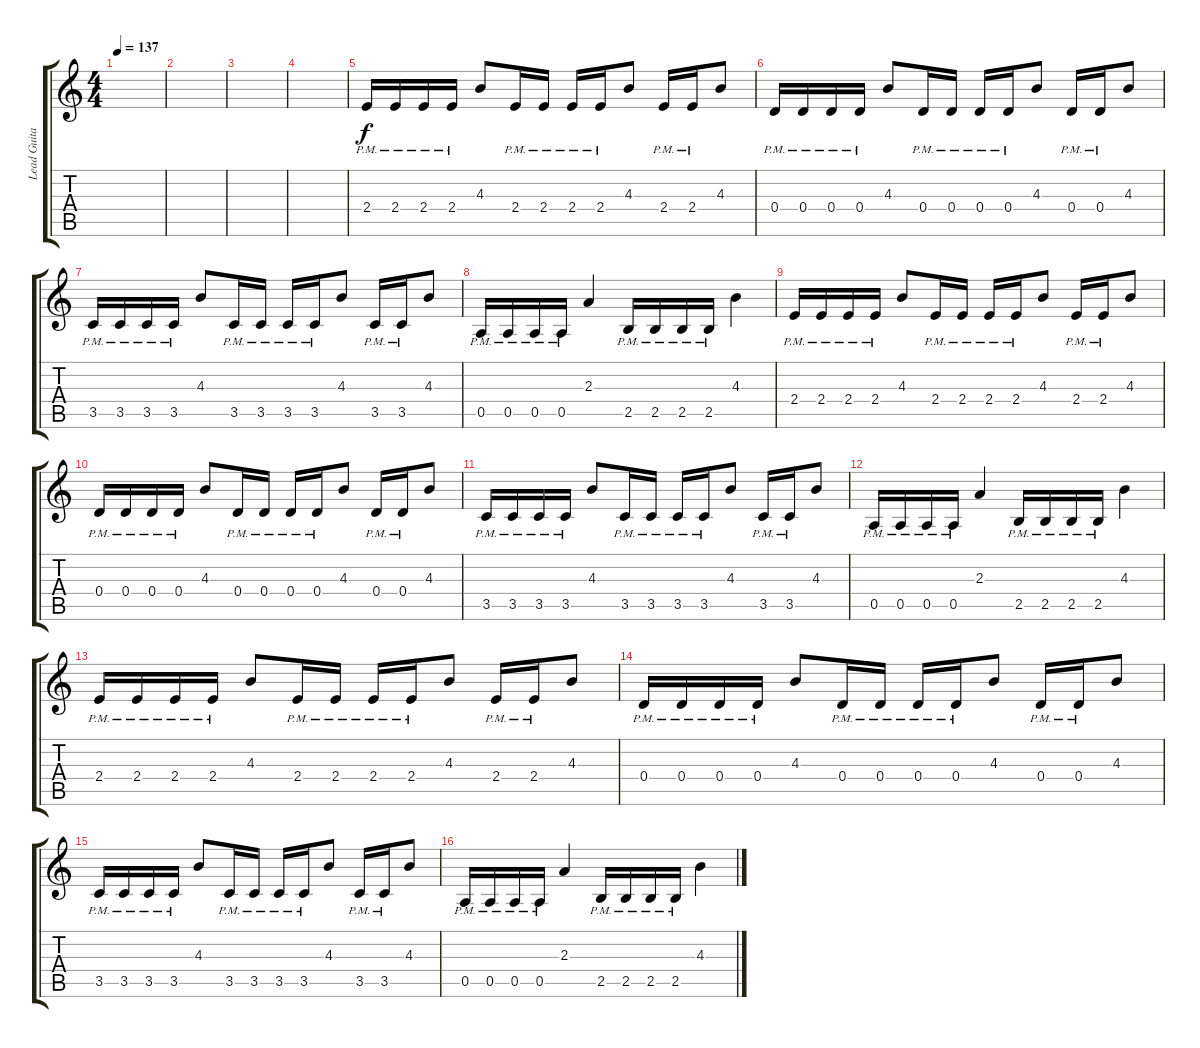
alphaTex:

\track ("Lead Guitar 1" "Lead Guita") {instrument distortionguitar}
\staff {score tabs}
\tuning (E4 B3 G3 D3 A2 E2) {hide}
\ts (4 4)
\tempo 137
\clef g2
\ks c
|
|
|
|
2.4{pm}.16 2.4{pm}.16 2.4{pm}.16 2.4{pm}.16 4.3.8 2.4{pm}.16 2.4{pm}.16 2.4{pm}.16 2.4{pm}.16 4.3.8 2.4{pm}.16 2.4{pm}.16 4.3.8 |
0.4{pm}.16 0.4{pm}.16 0.4{pm}.16 0.4{pm}.16 4.3.8 0.4{pm}.16 0.4{pm}.16 0.4{pm}.16 0.4{pm}.16 4.3.8 0.4{pm}.16 0.4{pm}.16 4.3.8 |
3.5{pm}.16 3.5{pm}.16 3.5{pm}.16 3.5{pm}.16 4.3.8 3.5{pm}.16 3.5{pm}.16 3.5{pm}.16 3.5{pm}.16 4.3.8 3.5{pm}.16 3.5{pm}.16 4.3.8 |
0.5{pm}.16 0.5{pm}.16 0.5{pm}.16 0.5{pm}.16 2.3.4 2.5{pm}.16 2.5{pm}.16 2.5{pm}.16 2.5{pm}.16 4.3.4 |
2.4{pm}.16 2.4{pm}.16 2.4{pm}.16 2.4{pm}.16 4.3.8 2.4{pm}.16 2.4{pm}.16 2.4{pm}.16 2.4{pm}.16 4.3.8 2.4{pm}.16 2.4{pm}.16 4.3.8 |
0.4{pm}.16 0.4{pm}.16 0.4{pm}.16 0.4{pm}.16 4.3.8 0.4{pm}.16 0.4{pm}.16 0.4{pm}.16 0.4{pm}.16 4.3.8 0.4{pm}.16 0.4{pm}.16 4.3.8 |
3.5{pm}.16 3.5{pm}.16 3.5{pm}.16 3.5{pm}.16 4.3.8 3.5{pm}.16 3.5{pm}.16 3.5{pm}.16 3.5{pm}.16 4.3.8 3.5{pm}.16 3.5{pm}.16 4.3.8 |
0.5{pm}.16 0.5{pm}.16 0.5{pm}.16 0.5{pm}.16 2.3.4 2.5{pm}.16 2.5{pm}.16 2.5{pm}.16 2.5{pm}.16 4.3.4 |
2.4{pm}.16 2.4{pm}.16 2.4{pm}.16 2.4{pm}.16 4.3.8 2.4{pm}.16 2.4{pm}.16 2.4{pm}.16 2.4{pm}.16 4.3.8 2.4{pm}.16 2.4{pm}.16 4.3.8 |
0.4{pm}.16 0.4{pm}.16 0.4{pm}.16 0.4{pm}.16 4.3.8 0.4{pm}.16 0.4{pm}.16 0.4{pm}.16 0.4{pm}.16 4.3.8 0.4{pm}.16 0.4{pm}.16 4.3.8 |
3.5{pm}.16 3.5{pm}.16 3.5{pm}.16 3.5{pm}.16 4.3.8 3.5{pm}.16 3.5{pm}.16 3.5{pm}.16 3.5{pm}.16 4.3.8 3.5{pm}.16 3.5{pm}.16 4.3.8 |
0.5{pm}.16 0.5{pm}.16 0.5{pm}.16 0.5{pm}.16 2.3.4 2.5{pm}.16 2.5{pm}.16 2.5{pm}.16 2.5{pm}.16 4.3.4
